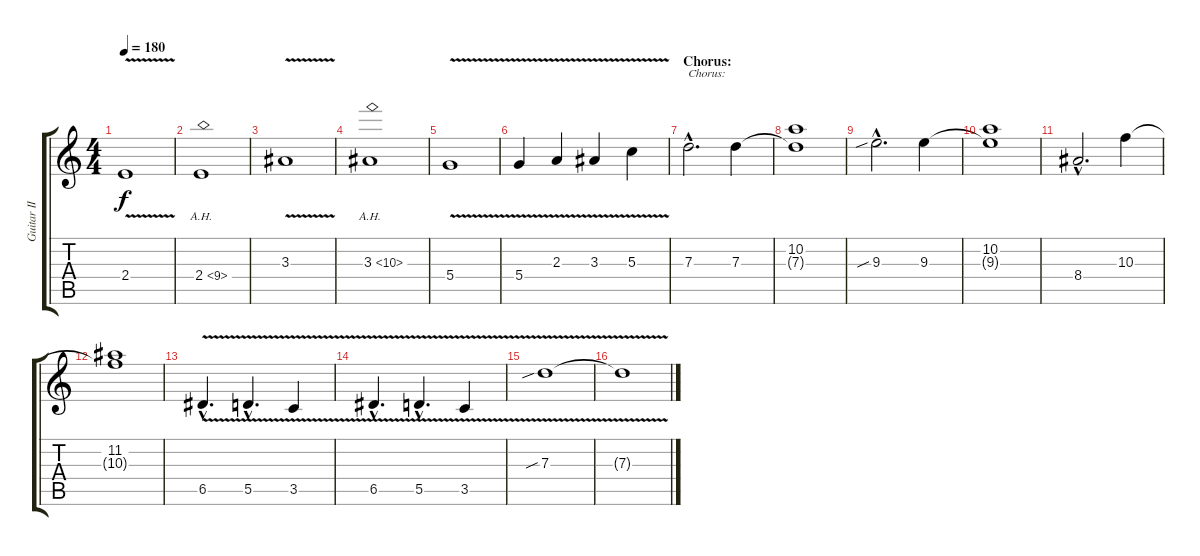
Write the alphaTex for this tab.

\track ("Guitar II" "Guitar II") {instrument distortionguitar}
\staff {score tabs}
\tuning (E4 B3 G3 D3 A2 E2) {hide}
\ts (4 4)
\tempo 180
\clef g2
\ks c
2.4{v}.1{dy f} |
2.4{ah 7}.1 |
3.3{v}.1 |
3.3{ah 7}.1 |
5.4{v}.1 |
5.4{v}.4 2.3{v}.4 3.3{v}.4 5.3{v}.4 |
\section ("" "Chorus:")
7.3{hac}.2{d txt "Chorus:"} 7.3.4 |
(10.2 7.3{t}).1 |
9.3{sib hac}.2{d} 9.3.4 |
(10.2 9.3{t}).1 |
8.4{hac}.2{d} 10.3.4 |
(11.2 10.3{t}).1 |
6.5{v hac}.4{d} 5.5{v hac}.4{d} 3.5{v}.4 |
6.5{v hac}.4{d} 5.5{v hac}.4{d} 3.5{v}.4 |
7.3{v sib}.1 |
7.3{t}.1
